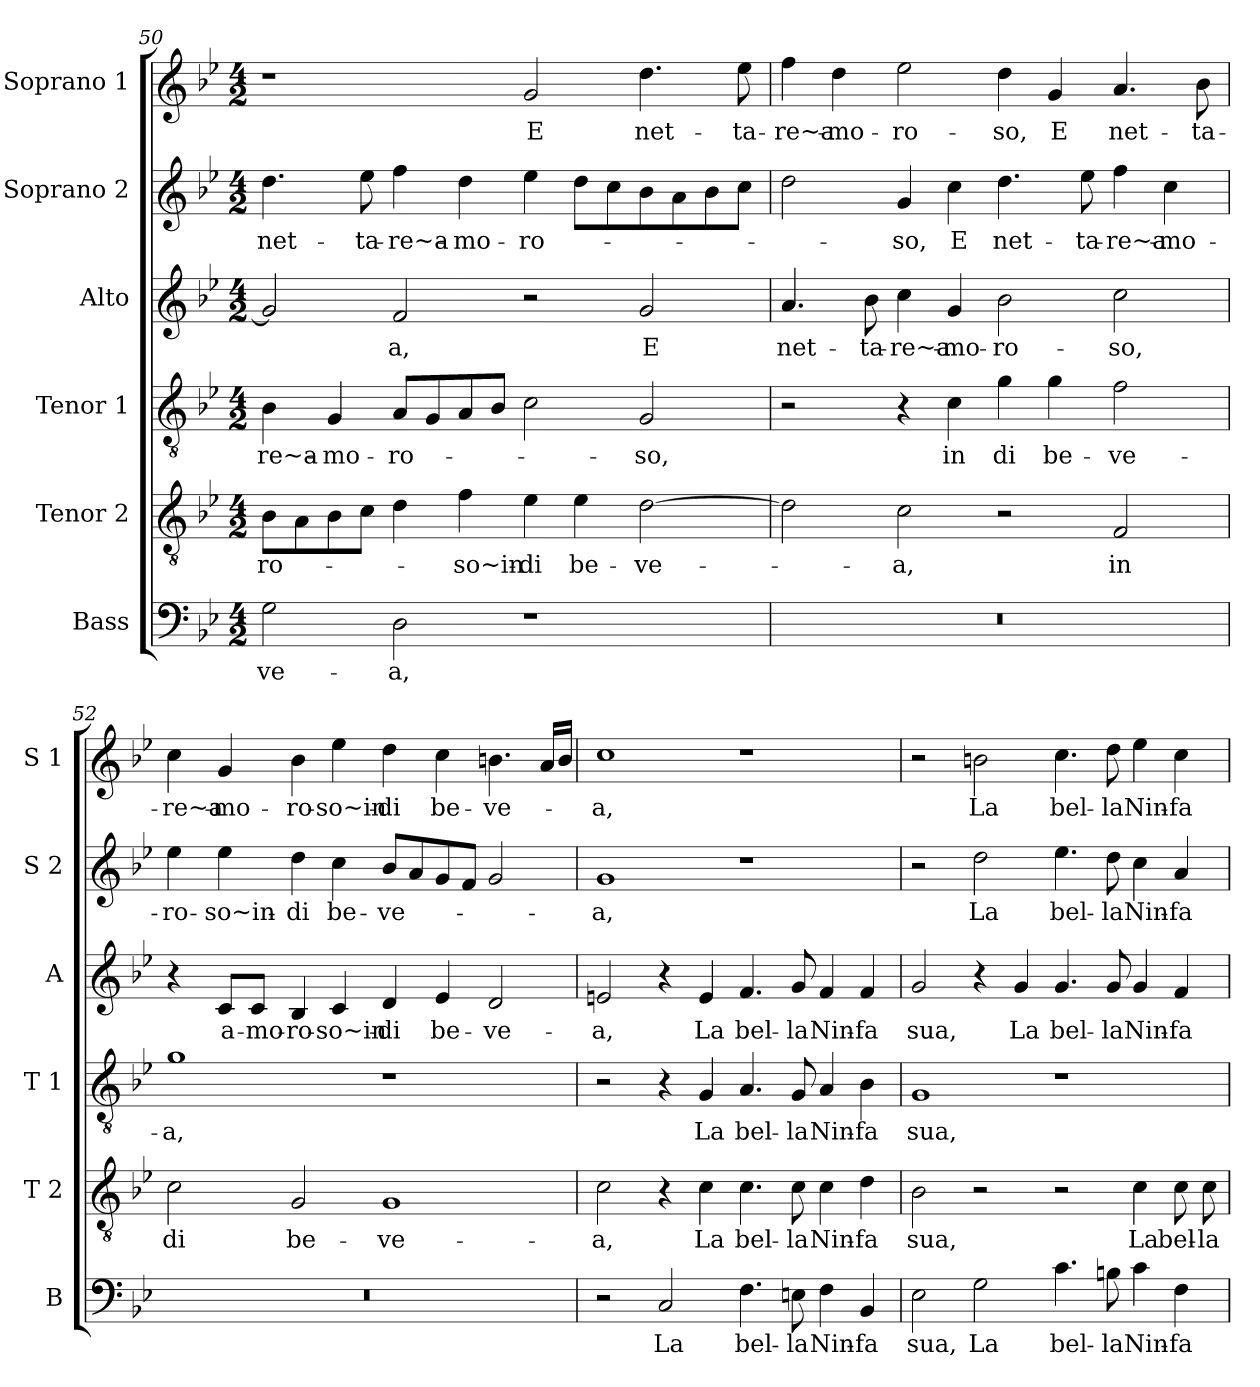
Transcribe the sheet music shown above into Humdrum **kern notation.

**kern	**text	**kern	**text	**kern	**text	**kern	**text	**kern	**text	**kern	**text
*part6	*part6	*part5	*part5	*part4	*part4	*part3	*part3	*part2	*part2	*part1	*part1
*staff6	*staff6	*staff5	*staff5	*staff4	*staff4	*staff3	*staff3	*staff2	*staff2	*staff1	*staff1
*I"Bass	*	*I"Tenor 2	*	*I"Tenor 1	*	*I"Alto	*	*I"Soprano 2	*	*I"Soprano 1	*
*I'B	*	*I'T 2	*	*I'T 1	*	*I'A	*	*I'S 2	*	*I'S 1	*
*clefF4	*	*clefGv2	*	*clefGv2	*	*clefG2	*	*clefG2	*	*clefG2	*
*k[b-e-]	*	*k[b-e-]	*	*k[b-e-]	*	*k[b-e-]	*	*k[b-e-]	*	*k[b-e-]	*
*B-:	*	*B-:	*	*B-:	*	*B-:	*	*B-:	*	*B-:	*
*M4/2	*	*M4/2	*	*M4/2	*	*M4/2	*	*M4/2	*	*M4/2	*
=50	=50	=50	=50	=50	=50	=50	=50	=50	=50	=50	=50
!	!LO:LY:b	!	!LO:LY:b	!	!LO:LY:b	!	!	!	!LO:LY:b	!	!
2G\	-ve-	8B-\L	-ro-	4B-\	-re~a-	2g/]	.	4.dd\	net-	1r	.
.	.	8A\	.	.	.	.	.	.	.	.	.
!	!	!	!	!	!LO:LY:b	!	!	!	!	!	!
.	.	8B-\	.	4G/	-mo-	.	.	.	.	.	.
!	!	!	!	!	!	!	!	!	!LO:LY:b	!	!
.	.	8c\J	.	.	.	.	.	8ee-\	-ta-	.	.
!	!LO:LY:b	!	!	!	!LO:LY:b	!	!LO:LY:b	!	!LO:LY:b	!	!
2D\	-a,	4d\	.	8A/L	-ro-	2f/	-a,	4ff\	-re~a-	.	.
.	.	.	.	8G/	.	.	.	.	.	.	.
!	!	!	!LO:LY:b	!	!	!	!	!	!LO:LY:b	!	!
.	.	4f\	-so~in-	8A/	.	.	.	4dd\	-mo-	.	.
.	.	.	.	8B-/J	.	.	.	.	.	.	.
!	!	!	!LO:LY:b	!	!	!	!	!	!LO:LY:b	!	!LO:LY:b
1r	.	4e-\	-di	2c\	.	2r	.	4ee-\	-ro-	2g/	E
!	!	!	!LO:LY:b	!	!	!	!	!	!	!	!
.	.	4e-\	be-	.	.	.	.	8dd\L	.	.	.
.	.	.	.	.	.	.	.	8cc\	.	.	.
!	!	!	!LO:LY:b	!	!LO:LY:b	!	!LO:LY:b	!	!	!	!LO:LY:b
.	.	[2d\	-ve-	2G/	-so,	2g/	E	8b-\	.	4.dd\	net-
.	.	.	.	.	.	.	.	8a\	.	.	.
.	.	.	.	.	.	.	.	8b-\	.	.	.
!	!	!	!	!	!	!	!	!	!	!	!LO:LY:b
.	.	.	.	.	.	.	.	8cc\J	.	8ee-\	-ta-
!!LO:PB:g=z
=51	=51	=51	=51	=51	=51	=51	=51	=51	=51	=51	=51
!	!	!	!	!	!	!	!LO:LY:b	!	!	!	!LO:LY:b
0r	.	2d\]	.	2r	.	4.a/	net-	2dd\	.	4ff\	-re~a-
!	!	!	!	!	!	!	!	!	!	!	!LO:LY:b
.	.	.	.	.	.	.	.	.	.	4dd\	-mo-
!	!	!	!	!	!	!	!LO:LY:b	!	!	!	!
.	.	.	.	.	.	8b-\	-ta-	.	.	.	.
!	!	!	!LO:LY:b	!	!	!	!LO:LY:b	!	!LO:LY:b	!	!LO:LY:b
.	.	2c\	-a,	4r	.	4cc\	-re~a-	4g/	-so,	2ee-\	-ro-
!	!	!	!	!	!LO:LY:b	!	!LO:LY:b	!	!LO:LY:b	!	!
.	.	.	.	4c\	in	4g/	-mo-	4cc\	E	.	.
!	!	!	!	!	!LO:LY:b	!	!LO:LY:b	!	!LO:LY:b	!	!LO:LY:b
.	.	2r	.	4g\	di	2b-\	-ro-	4.dd\	net-	4dd\	-so,
!	!	!	!	!	!LO:LY:b	!	!	!	!	!	!LO:LY:b
.	.	.	.	4g\	be-	.	.	.	.	4g/	E
!	!	!	!	!	!	!	!	!	!LO:LY:b	!	!
.	.	.	.	.	.	.	.	8ee-\	-ta-	.	.
!	!	!	!LO:LY:b	!	!LO:LY:b	!	!LO:LY:b	!	!LO:LY:b	!	!LO:LY:b
.	.	2F/	in	2f\	-ve-	2cc\	-so,	4ff\	-re~a-	4.a/	net-
!	!	!	!	!	!	!	!	!	!LO:LY:b	!	!
.	.	.	.	.	.	.	.	4cc\	-mo-	.	.
!	!	!	!	!	!	!	!	!	!	!	!LO:LY:b
.	.	.	.	.	.	.	.	.	.	8b-\	-ta-
=52	=52	=52	=52	=52	=52	=52	=52	=52	=52	=52	=52
!	!	!	!LO:LY:b	!	!LO:LY:b	!	!	!	!LO:LY:b	!	!LO:LY:b
0r	.	2c\	di	1g	-a,	4r	.	4ee-\	-ro-	4cc\	-re~a-
!	!	!	!	!	!	!	!LO:LY:b	!	!LO:LY:b	!	!LO:LY:b
.	.	.	.	.	.	8c/L	a-	4ee-\	-so~in-	4g/	-mo-
!	!	!	!	!	!	!	!LO:LY:b	!	!	!	!
.	.	.	.	.	.	8c/J	-mo-	.	.	.	.
!	!	!	!LO:LY:b	!	!	!	!LO:LY:b	!	!LO:LY:b	!	!LO:LY:b
.	.	2G/	be-	.	.	4B-/	-ro-	4dd\	-di	4b-\	-ro-
!	!	!	!	!	!	!	!LO:LY:b	!	!LO:LY:b	!	!LO:LY:b
.	.	.	.	.	.	4c/	-so~in-	4cc\	be-	4ee-\	-so~in-
!	!	!	!LO:LY:b	!	!	!	!LO:LY:b	!	!LO:LY:b	!	!LO:LY:b
.	.	1G	-ve-	1r	.	4d/	-di	8b-/L	-ve-	4dd\	-di
.	.	.	.	.	.	.	.	8a/	.	.	.
!	!	!	!	!	!	!	!LO:LY:b	!	!	!	!LO:LY:b
.	.	.	.	.	.	4e-/	be-	8g/	.	4cc\	be-
.	.	.	.	.	.	.	.	8f/J	.	.	.
!	!	!	!	!	!	!	!LO:LY:b	!	!	!	!LO:LY:b
.	.	.	.	.	.	2d/	-ve-	2g/	.	4.bn\	-ve-
.	.	.	.	.	.	.	.	.	.	16a/LL	.
.	.	.	.	.	.	.	.	.	.	16b/JJ	.
=53	=53	=53	=53	=53	=53	=53	=53	=53	=53	=53	=53
!	!	!	!LO:LY:b	!	!	!	!LO:LY:b	!	!LO:LY:b	!	!LO:LY:b
2r	.	2c\	-a,	2r	.	2en/	-a,	1g	-a,	1cc	-a,
!	!LO:LY:b	!	!	!	!	!	!	!	!	!	!
2C/	La	4r	.	4r	.	4r	.	.	.	.	.
!	!	!	!LO:LY:b	!	!LO:LY:b	!	!LO:LY:b	!	!	!	!
.	.	4c\	La	4G/	La	4e/	La	.	.	.	.
!	!LO:LY:b	!	!LO:LY:b	!	!LO:LY:b	!	!LO:LY:b	!	!	!	!
4.F\	bel-	4.c\	bel-	4.A/	bel-	4.f/	bel-	1r	.	1r	.
!	!LO:LY:b	!	!LO:LY:b	!	!LO:LY:b	!	!LO:LY:b	!	!	!	!
8En\	-la	8c\	-la	8G/	-la	8g/	-la	.	.	.	.
!	!LO:LY:b	!	!LO:LY:b	!	!LO:LY:b	!	!LO:LY:b	!	!	!	!
4F\	Nin-	4c\	Nin-	4A/	Nin-	4f/	Nin-	.	.	.	.
!	!LO:LY:b	!	!LO:LY:b	!	!LO:LY:b	!	!LO:LY:b	!	!	!	!
4BB-/	-fa	4d\	-fa	4B-\	-fa	4f/	-fa	.	.	.	.
!!LO:LB:g=z
=54	=54	=54	=54	=54	=54	=54	=54	=54	=54	=54	=54
!	!LO:LY:b	!	!LO:LY:b	!	!LO:LY:b	!	!LO:LY:b	!	!	!	!
2E-\	sua,	2B-\	sua,	1G	sua,	2g/	sua,	2r	.	2r	.
!	!LO:LY:b	!	!	!	!	!	!	!	!LO:LY:b	!	!LO:LY:b
2G\	La	2r	.	.	.	4r	.	2dd\	La	2bn\	La
!	!	!	!	!	!	!	!LO:LY:b	!	!	!	!
.	.	.	.	.	.	4g/	La	.	.	.	.
!	!LO:LY:b	!	!	!	!	!	!LO:LY:b	!	!LO:LY:b	!	!LO:LY:b
4.c\	bel-	2r	.	1r	.	4.g/	bel-	4.ee-\	bel-	4.cc\	bel-
!	!LO:LY:b	!	!	!	!	!	!LO:LY:b	!	!LO:LY:b	!	!LO:LY:b
8Bn\	-la	.	.	.	.	8g/	-la	8dd\	-la	8dd\	-la
!	!LO:LY:b	!	!LO:LY:b	!	!	!	!LO:LY:b	!	!LO:LY:b	!	!LO:LY:b
4c\	Nin-	4c\	La	.	.	4g/	Nin-	4cc\	Nin-	4ee-\	Nin-
!	!LO:LY:b	!	!LO:LY:b	!	!	!	!LO:LY:b	!	!LO:LY:b	!	!LO:LY:b
4F\	-fa	8c\	bel-	.	.	4f/	-fa	4a/	-fa	4cc\	-fa
!	!	!	!LO:LY:b	!	!	!	!	!	!	!	!
.	.	8c\	-la	.	.	.	.	.	.	.	.
=	=	=	=	=	=	=	=	=	=	=	=
*-	*-	*-	*-	*-	*-	*-	*-	*-	*-	*-	*-
